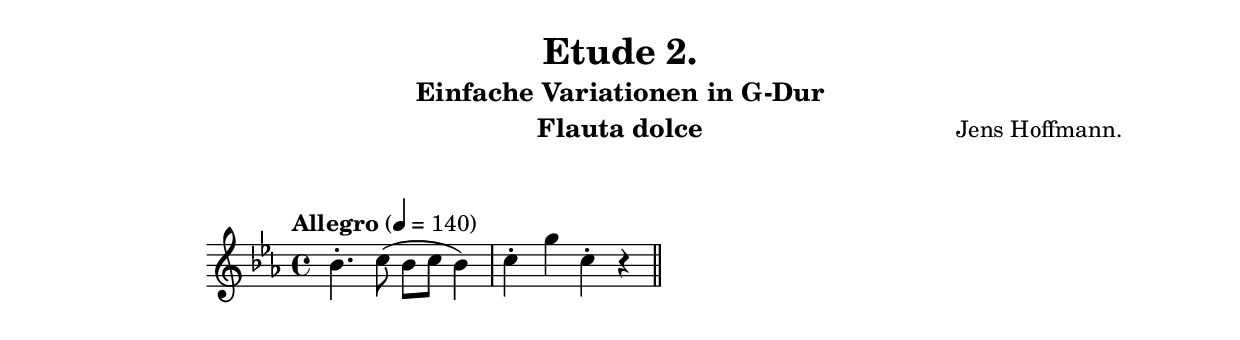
%
% Etude 1
%
\version "2.18.2"


\include "articulate.ly"


\header {
    title = "Etude 2."
    composer = "Jens Hoffmann."
    % dedication = "Dedication"
    subtitle = "Einfache Variationen in G-Dur"
    % subsubtitle = "Subsubtitle"
      % The following fields are evenly spread on one line
      % the field "instrument" also appears on following pages
    instrument = "Flauta dolce"
    % poet = "Poet"
      % The following fields are placed at opposite ends of the same line
    % meter = "Meter"
    % arranger = "Arranger"
      % The following fields are centered at the bottom
    % tagline = "tagline goes at the bottom of the last page"
    % copyright = "copyright goes at the bottom of the first page"
}


\paper {
    top-margin = 2\cm
    left-margin = 2\cm
    right-margin = 2\cm
    between-system-space = 1.5\cm
    between-system-padding = #1
    ragged-bottom=##f
    % ragged-last-bottom=##f
    % ragged-right = ##f
    markup-markup-spacing.minimum-distance = 1.5\cm
    markup-system-spacing.minimum-distance = 0.5\cm
}


melody = \relative f' {
    \set Staff.midiInstrument = #"flute"
    \key c \minor
    \tempo "Allegro" 4 = 140
    \time 4/4
    bes4.\staccato c8 (bes c bes4) c\staccato g' c,\staccato r4 \bar "||"
}

structure = {
    \new Staff = "flute"
    <<
    \set Staff.midiInstrument = #"flute"
    \context Voice = "melody" \melody
    >>
}

\score {
    \structure
    \layout {
    }
    \header {
        piece = " "
    }
}

\score {
    \articulate \structure
    \midi {
    }
}

